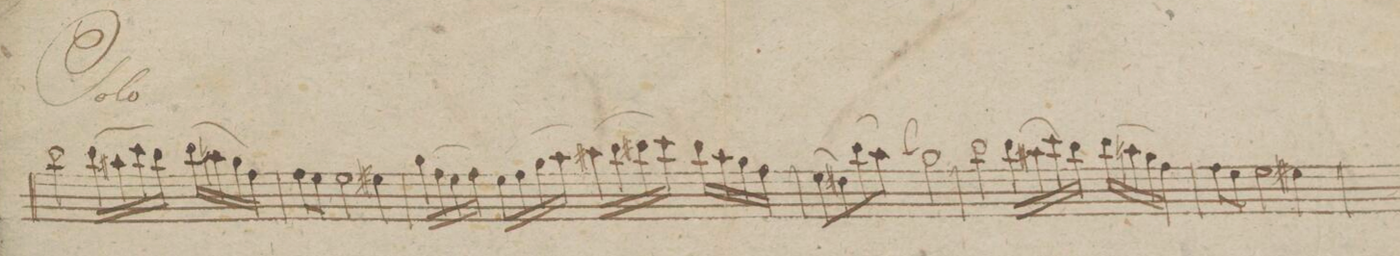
**kern	**dynam
*I"Violino. Principal	*
*clefG2	*
*k[f#c#g#]	*
*met(c)	*
*M4/4	*
2bb\	.
(16bb\LL	.
16aa#X\	.
16ccc#\	.
16bb\JJ)	.
(16bb\LL	.
16aan\	.
16gg#\	.
16ff#\JJ)	.
=115	=115
8ff#\L	.
8ee\J	.
2ee\	.
4ee#X\	.
=116	=116
(16gg#\LL	.
16ff#\	.
16ee\	.
16ff#\JJ)	.
16ee\LL	.
16ff#\	.
(16gg#\	.
16aa\JJ)	.
(16aa#X\LL	.
16bb\	.
16bb#X\	.
16ccc#\JJ)	.
16bb#\LL	.
16aa#\	.
16gg#\	.
16ff#\JJ	.
=117	=117
(8ee\L	.
8dd#X\)	.
(8bb\	.
8aa\J)	.
8qqaa/	.
2gg#\	.
=118	=118
2bb\	.
(16bb\LL	.
16aa#X\	.
16ccc#\	.
16bb\JJ)	.
(16bb\LL	.
16aan\	.
16gg#\	.
16ff#\JJ)	.
=119	=119
8ff#\L	.
8ee\J	.
2ee\	.
4ee#X\	.
=120	=120
*-	*-
